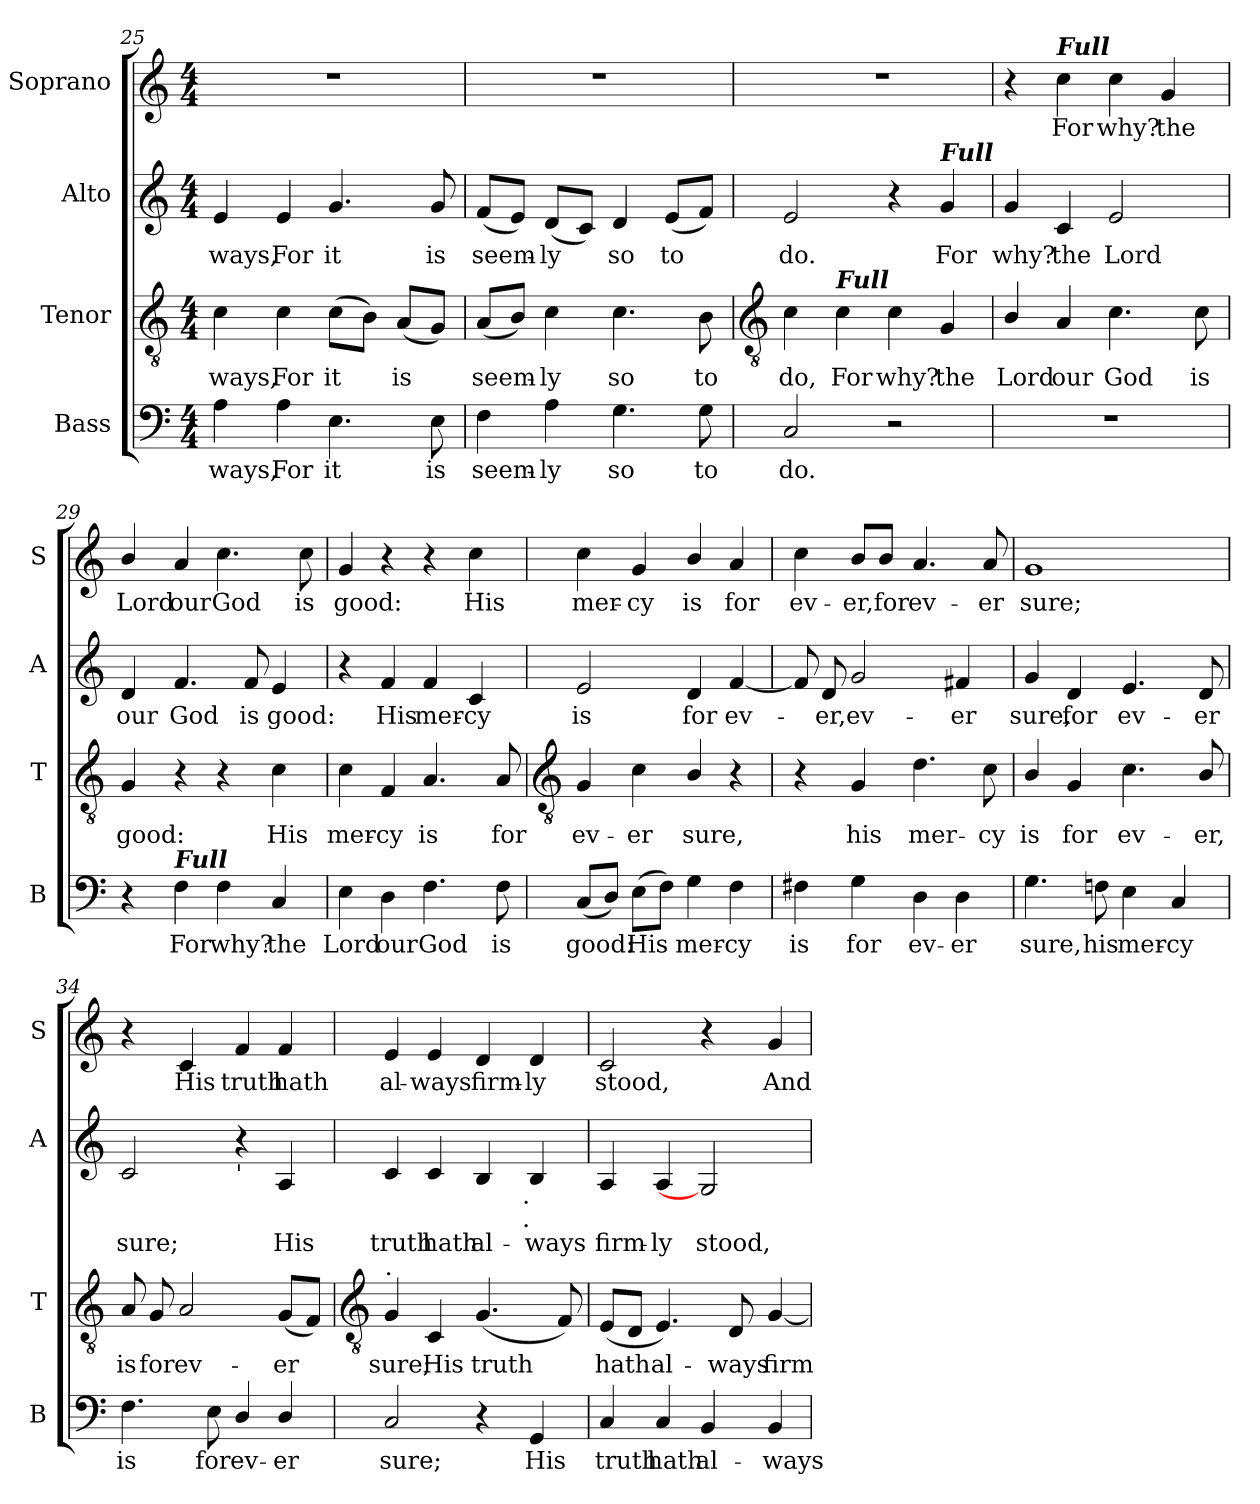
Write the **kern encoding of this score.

**kern	**text	**kern	**text	**kern	**text	**kern	**text
*part4	*part4	*part3	*part3	*part2	*part2	*part1	*part1
*staff4	*staff4	*staff3	*staff3	*staff2	*staff2	*staff1	*staff1
*I"Bass	*	*I"Tenor	*	*I"Alto	*	*I"Soprano	*
*I'B	*	*I'T	*	*I'A	*	*I'S	*
*clefF4	*	*clefGv2	*	*clefG2	*	*clefG2	*
*k[]	*	*k[]	*	*k[]	*	*k[]	*
*C:	*	*C:	*	*C:	*	*C:	*
*M4/4	*	*M4/4	*	*M4/4	*	*M4/4	*
=25	=25	=25	=25	=25	=25	=25	=25
!	!LO:LY:b	!	!LO:LY:b	!	!LO:LY:b	!	!
4A	-ways,	4c	-ways,	4e	-ways,	1r	.
!	!LO:LY:b	!	!LO:LY:b	!	!LO:LY:b	!	!
4A	For	4c	For	4e	For	.	.
!	!LO:LY:b	!	!LO:LY:b	!	!LO:LY:b	!	!
4.E	it	(>8cL	it	4.g	it	.	.
.	.	8BJ)	.	.	.	.	.
!	!	!	!LO:LY:b	!	!	!	!
.	.	(<8AL	is	.	.	.	.
!	!LO:LY:b	!	!	!	!LO:LY:b	!	!
8E	is	8GJ)	.	8g	is	.	.
=26	=26	=26	=26	=26	=26	=26	=26
!	!LO:LY:b	!	!LO:LY:b	!	!LO:LY:b	!	!
4F	seem-	(<8AL	seem-	(<8fL	seem-	1r	.
.	.	8BJ)	.	8eJ)	.	.	.
!	!LO:LY:b	!	!LO:LY:b	!	!LO:LY:b	!	!
4A	-ly	4c	ly	(<8dL	ly	.	.
.	.	.	.	8cJ)	.	.	.
!	!LO:LY:b	!	!LO:LY:b	!	!LO:LY:b	!	!
4.G	so	4.c	so	4d	so	.	.
!	!	!	!	!	!LO:LY:b	!	!
.	.	.	.	(<8eL	to	.	.
!	!LO:LY:b	!	!LO:LY:b	!	!	!	!
8G	to	8B	to	8fJ)	.	.	.
!!LO:LB:g=z
=27	=27	=27	=27	=27	=27	=27	=27
*	*	*clefGv2	*	*	*	*	*
!	!LO:LY:b	!	!LO:LY:b	!	!LO:LY:b	!	!
2C	do.	4c	do,	2e	do.	1r	.
!	!	!LO:TX:a:Bi:t=Full	!	!	!	!	!
!	!	!	!LO:LY:b	!	!	!	!
.	.	4c	For	.	.	.	.
!	!	!	!LO:LY:b	!	!	!	!
2r	.	4c	why?	4r	.	.	.
!	!	!	!	!LO:TX:a:Bi:t=Full	!	!	!
!	!	!	!LO:LY:b	!	!LO:LY:b	!	!
.	.	4G	the	4g	For	.	.
=28	=28	=28	=28	=28	=28	=28	=28
!	!	!	!LO:LY:b	!	!LO:LY:b	!	!
1r	.	4B/	Lord	4g	why?	4r	.
!	!	!	!	!	!	!LO:TX:a:Bi:t=Full	!
!	!	!	!LO:LY:b	!	!LO:LY:b	!	!LO:LY:b
.	.	4A	our	4c	the	4cc	For
!	!	!	!LO:LY:b	!	!LO:LY:b	!	!LO:LY:b
.	.	4.c	God	2e	Lord	4cc	why?
!	!	!	!	!	!	!	!LO:LY:b
.	.	.	.	.	.	4g	the
!	!	!	!LO:LY:b	!	!	!	!
.	.	8c	is	.	.	.	.
=29	=29	=29	=29	=29	=29	=29	=29
!	!	!	!LO:LY:b	!	!LO:LY:b	!	!LO:LY:b
4r	.	4G	good:	4d	our	4b/	Lord
!LO:TX:a:Bi:t=Full	!	!	!	!	!	!	!
!	!LO:LY:b	!	!	!	!LO:LY:b	!	!LO:LY:b
4F	For	4r	.	4.f	God	4a	our
!	!LO:LY:b	!	!	!	!	!	!LO:LY:b
4F	why?	4r	.	.	.	4.cc	God
!	!	!	!	!	!LO:LY:b	!	!
.	.	.	.	8f	is	.	.
!	!LO:LY:b	!	!LO:LY:b	!	!LO:LY:b	!	!
4C	the	4c	His	4e	good:	.	.
!	!	!	!	!	!	!	!LO:LY:b
.	.	.	.	.	.	8cc	is
=30	=30	=30	=30	=30	=30	=30	=30
!	!LO:LY:b	!	!LO:LY:b	!	!	!	!LO:LY:b
4E	Lord	4c	mer-	4r	.	4g	good:
!	!LO:LY:b	!	!LO:LY:b	!	!LO:LY:b	!	!
4D	our	4F	-cy	4f	His	4r	.
!	!LO:LY:b	!	!LO:LY:b	!	!LO:LY:b	!	!
4.F	God	4.A	is	4f	mer-	4r	.
!	!	!	!	!	!LO:LY:b	!	!LO:LY:b
.	.	.	.	4c	-cy	4cc	His
!	!LO:LY:b	!	!LO:LY:b	!	!	!	!
8F	is	8A	for	.	.	.	.
!!LO:LB:g=z
=31	=31	=31	=31	=31	=31	=31	=31
*	*	*clefGv2	*	*	*	*	*
!	!LO:LY:b	!	!LO:LY:b	!	!LO:LY:b	!	!LO:LY:b
(<8CL	good:	4G	ev-	2e	is	4cc	mer-
8DJ)	.	.	.	.	.	.	.
!	!LO:LY:b	!	!LO:LY:b	!	!	!	!LO:LY:b
(>8EL	His	4c	-er	.	.	4g	-cy
8FJ)	.	.	.	.	.	.	.
!	!LO:LY:b	!	!LO:LY:b	!	!LO:LY:b	!	!LO:LY:b
4G	mer-	4B/	sure,	4d	for	4b/	is
!	!LO:LY:b	!	!	!	!LO:LY:b	!	!LO:LY:b
4F	-cy	4r	.	[4f	ev-	4a	for
=32	=32	=32	=32	=32	=32	=32	=32
!	!LO:LY:b	!	!	!	!	!	!LO:LY:b
4F#X	is	4r	.	8f]	.	4cc	ev-
!	!	!	!	!	!LO:LY:b	!	!
.	.	.	.	8d	er,	.	.
!	!LO:LY:b	!	!LO:LY:b	!	!LO:LY:b	!	!LO:LY:b
4G	for	4G	his	2g	ev-	8b/L	-er,
!	!	!	!	!	!	!	!LO:LY:b
.	.	.	.	.	.	8b/J	for
!	!LO:LY:b	!	!LO:LY:b	!	!	!	!LO:LY:b
4D	ev-	4.d	mer-	.	.	4.a	ev-
!	!LO:LY:b	!	!	!	!LO:LY:b	!	!
4D	-er	.	.	4f#X	-er	.	.
!	!	!	!LO:LY:b	!	!	!	!LO:LY:b
.	.	8c	-cy	.	.	8a	-er
=33	=33	=33	=33	=33	=33	=33	=33
!	!LO:LY:b	!	!LO:LY:b	!	!LO:LY:b	!	!LO:LY:b
4.G	sure,	4B/	is	4g	sure,	1g	sure;
!	!	!	!LO:LY:b	!	!LO:LY:b	!	!
.	.	4G	for	4d	for	.	.
!	!LO:LY:b	!	!	!	!	!	!
8Fn	his	.	.	.	.	.	.
!	!LO:LY:b	!	!LO:LY:b	!	!LO:LY:b	!	!
4E	mer-	4.c	ev-	4.e	ev-	.	.
!	!LO:LY:b	!	!	!	!	!	!
4C	-cy	.	.	.	.	.	.
!	!	!	!LO:LY:b	!	!LO:LY:b	!	!
.	.	8B/	-er,	8d	-er	.	.
=34	=34	=34	=34	=34	=34	=34	=34
!	!LO:LY:b	!	!LO:LY:b	!	!LO:LY:b	!	!
4.F	is	8A	is	2c	sure;	4r	.
!	!	!	!LO:LY:b	!	!	!	!
.	.	8G	for	.	.	.	.
!	!	!	!LO:LY:b	!	!	!	!LO:LY:b
.	.	2A	ev-	.	.	4c	His
!	!LO:LY:b	!	!	!	!	!	!
8E	for	.	.	.	.	.	.
!	!	!	!	!LO:TX:b:t='	!	!	!
!	!LO:LY:b	!	!	!	!	!	!LO:LY:b
4D/	ev-	.	.	4r	.	4f	truth
!	!LO:LY:b	!	!LO:LY:b	!	!LO:LY:b	!	!LO:LY:b
4D/	-er	(<8GL	-er	4A	His	4f	hath
.	.	8FJ)	.	.	.	.	.
!!LO:LB:g=z
=35	=35	=35	=35	=35	=35	=35	=35
*	*	*clefGv2	*	*	*	*	*
!	!	!LO:TX:a:t=.	!	!	!	!	!
!	!LO:LY:b	!	!LO:LY:b	!	!LO:LY:b	!	!LO:LY:b
2C	sure;	4G	sure;	4c	truth	4e	al-
!	!	!	!LO:LY:b	!	!LO:LY:b	!	!LO:LY:b
.	.	4C	His	4c	hath	4e	-ways
!	!	!	!LO:LY:b	!	!LO:LY:b	!	!LO:LY:b
4r	.	(<4.G	truth	4B	al-	4d	firm-
!	!	!	!	!LO:TX:b:rj:t=.\n.	!	!	!
!	!LO:LY:b	!	!	!	!LO:LY:b	!	!LO:LY:b
4GG	His	.	.	4B	-ways	4d	-ly
.	.	8F)	.	.	.	.	.
=36	=36	=36	=36	=36	=36	=36	=36
!	!LO:LY:b	!	!LO:LY:b	!	!LO:LY:b	!	!LO:LY:b
4C	truth	(<8EL	hath	4A	firm-	2c	stood,
.	.	8DJ	.	.	.	.	.
!	!LO:LY:b	!	!LO:LY:b	!	!LO:LY:b	!	!
4C	hath	4.E)	al-	4A	-ly	.	.
!	!LO:LY:b	!	!	!	!LO:LY:b	!	!
4BB	al-	.	.	2G]	stood,	4r	.
!	!	!	!LO:LY:b	!	!	!	!
.	.	8D	-ways	.	.	.	.
!	!LO:LY:b	!	!LO:LY:b	!	!	!	!LO:LY:b
4BB	-ways	[4G	firm-	.	.	4g	And
=	=	=	=	=	=	=	=
*-	*-	*-	*-	*-	*-	*-	*-
